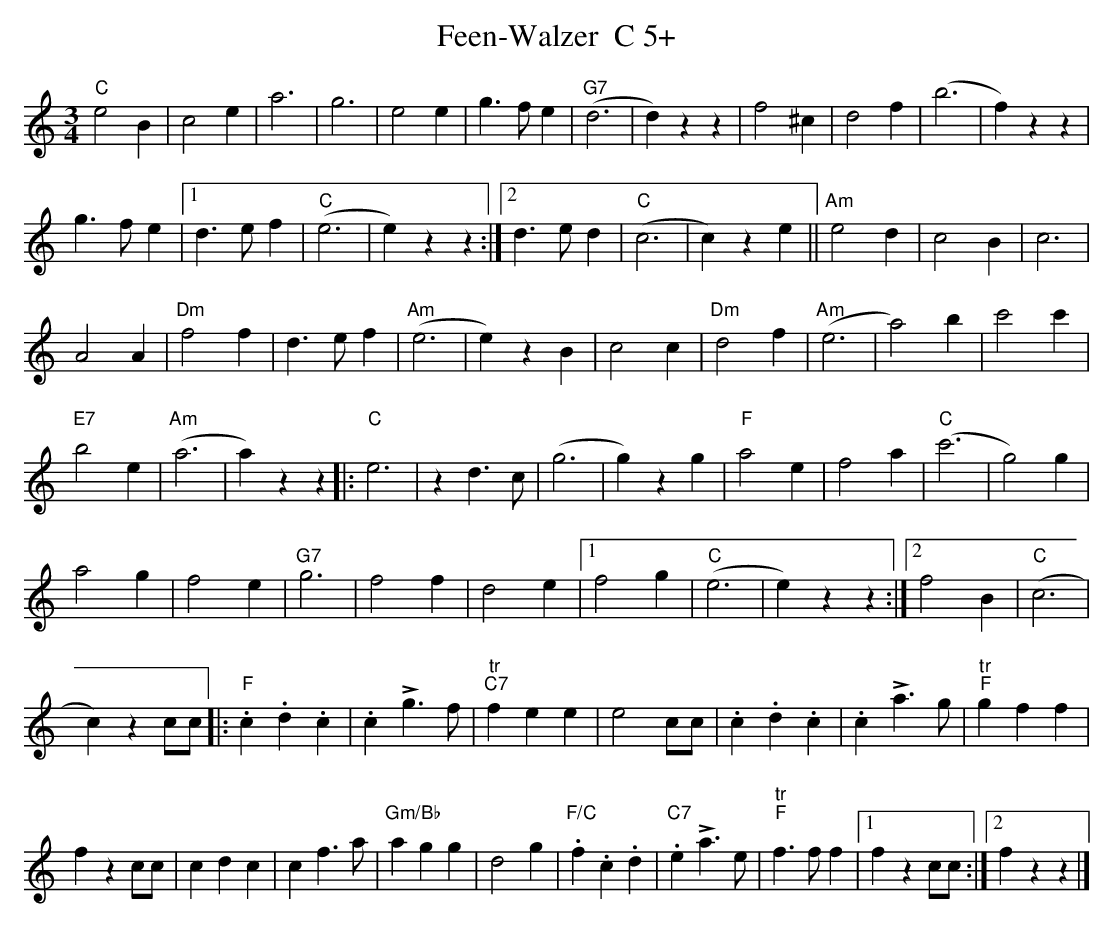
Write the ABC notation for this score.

X:1
T:Feen-Walzer  C 5+
M:3/4
L:1/4
K:C%%MIDI gchordon
"C"e2B | c2e | a3 | g3 | e2e | g>fe | ("G7"d3 | d)zz | \
f2^c | d2f | (b3 | f)zz |
g>fe |1 d>ef | ("C"e3 | e)zz :|2 \
d>ed | ("C"c3 | c)ze || "Am"e2d | c2B | c3 |
A2A | "Dm"f2f | \
d>ef | ("Am"e3 | e)zB | c2c | "Dm"d2f | ("Am"e3 | a2)b | c'2c' |
"E7"b2e | ("Am"a3 | a)zz |: "C"e3 | zd>c | (g3 | g)zg | "F"a2e | \
f2a | ("C"c'3 | g2)g |
a2g | f2e | "G7"g3 | f2f | d2e |1 \
f2g | ("C"e3 | e) zz :|2 f2B | ("C"c3 |
c)zc/2c/2 |: "F".c.d.c | .c!>!g>f | \
"tr""C7"fee | e2c/2c/2 | .c.d.c | .c!>!a>g | "tr""F"gff |
fzc/2c/2 | cdc | cf>a | \
"Gm/Bb"agg | d2g | "F/C".f.c.d | "C7".e!>!a>e | "tr""F"f>ff |1 fzc/2c/2 :|2 fzz |]
